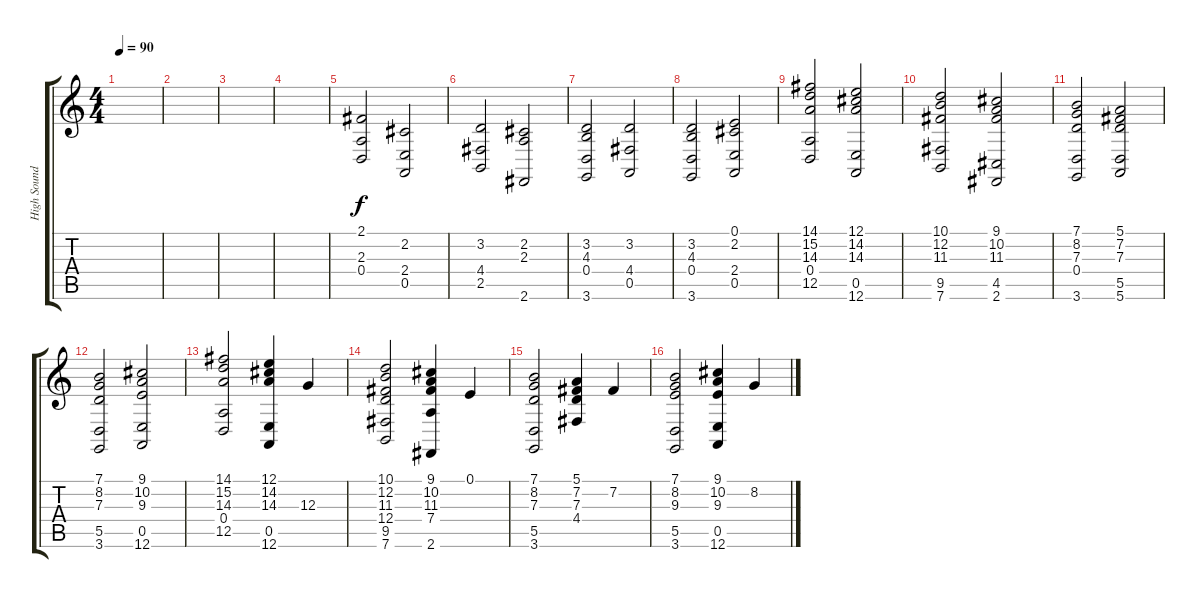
\track ("High Soundy Thing" "High Sound") {instrument synthstrings2}
\staff {score tabs}
\tuning (E4 B3 G3 D3 A2 E2) {hide}
\ts (4 4)
\tempo 90
\clef g2
\ks c
|
|
|
|
(2.1 2.3 0.4).2 (2.2 2.4 0.5).2 |
(3.2 4.4 2.5).2 (2.2 2.3 2.6).2 |
(3.2 4.3 0.4 3.6).2 (3.2 4.4 0.5).2 |
(3.2 4.3 0.4 3.6).2 (0.1 2.2 2.4 0.5).2 |
(14.1 15.2 14.3 0.4 12.5).2 (12.1 14.2 14.3 0.5 12.6).2 |
(10.1 12.2 11.3 9.5 7.6).2 (9.1 10.2 11.3 4.5 2.6).2 |
(7.1 8.2 7.3 0.4 3.6).2 (5.1 7.2 7.3 5.5 5.6).2 |
(7.1 8.2 7.3 5.5 3.6).2 (9.1 10.2 9.3 0.5 12.6).2 |
(14.1 15.2 14.3 0.4 12.5).2 (12.1 14.2 14.3 0.5 12.6).4 12.3.4 |
(10.1 12.2 11.3 12.4 9.5 7.6).2 (9.1 10.2 11.3 7.4 2.6).4 0.1.4 |
(7.1 8.2 7.3 5.5 3.6).2 (5.1 7.2 7.3 4.4).4 7.2.4 |
(7.1 8.2 9.3 5.5 3.6).2 (9.1 10.2 9.3 0.5 12.6).4 8.2.4
